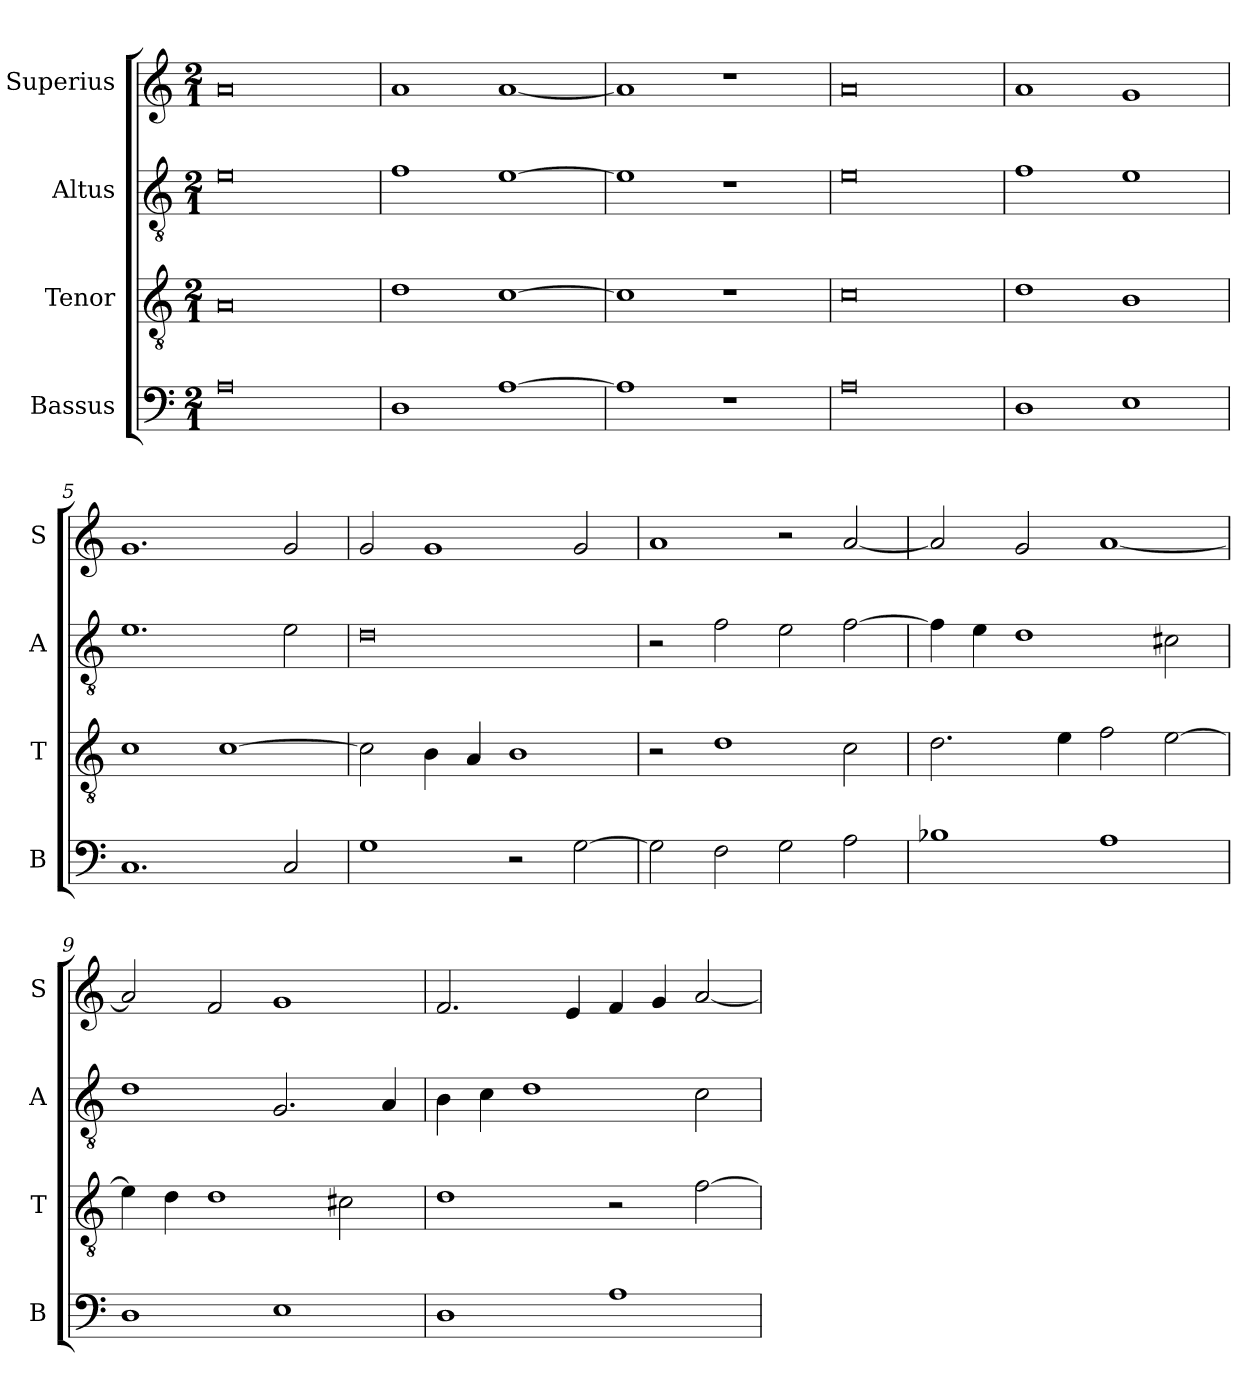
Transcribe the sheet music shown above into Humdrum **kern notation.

**kern	**kern	**kern	**kern
*part4	*part3	*part2	*part1
*staff4	*staff3	*staff2	*staff1
*I"Bassus	*I"Tenor	*I"Altus	*I"Superius
*I'B	*I'T	*I'A	*I'S
*clefF4	*clefGv2	*clefGv2	*clefG2
*k[]	*k[]	*k[]	*k[]
*C:	*C:	*C:	*C:
*M2/1	*M2/1	*M2/1	*M2/1
=	=	=	=
0A	0A	0e	0a
=1	=1	=1	=1
1D	1d	1f	1a
[1A	[1c	[1e	[1a
=2	=2	=2	=2
1A]	1c]	1e]	1a]
1r	1r	1r	1r
=3	=3	=3	=3
0A	0c	0e	0a
=4	=4	=4	=4
1D	1d	1f	1a
1E	1B	1e	1g
=5	=5	=5	=5
1.C	1c	1.e	1.g
.	[1c	.	.
2C	.	2e	2g
=6	=6	=6	=6
1G	2c]	0d	2g
.	4B	.	1g
.	4A	.	.
2r	1B	.	.
[2G	.	.	2g
=7	=7	=7	=7
2G]	2r	2r	1a
2F	1d	2f	.
2G	.	2e	2r
2A	2c	[2f	[2a
=8	=8	=8	=8
1B-X	2.d	4f]	2a]
.	.	4e	.
.	.	1d	2g
.	4e	.	.
1A	2f	.	[1a
.	[2e	2c#X	.
=9	=9	=9	=9
1D	4e]	1d	2a]
.	4d	.	.
.	1d	.	2f
1E	.	2.G	1g
.	2c#X	.	.
.	.	4A	.
=10	=10	=10	=10
1D	1d	4B	2.f
.	.	4c	.
.	.	1d	.
.	.	.	4e
1A	2r	.	4f
.	.	.	4g
.	[2f	2c	[2a
=	=	=	=
*-	*-	*-	*-
